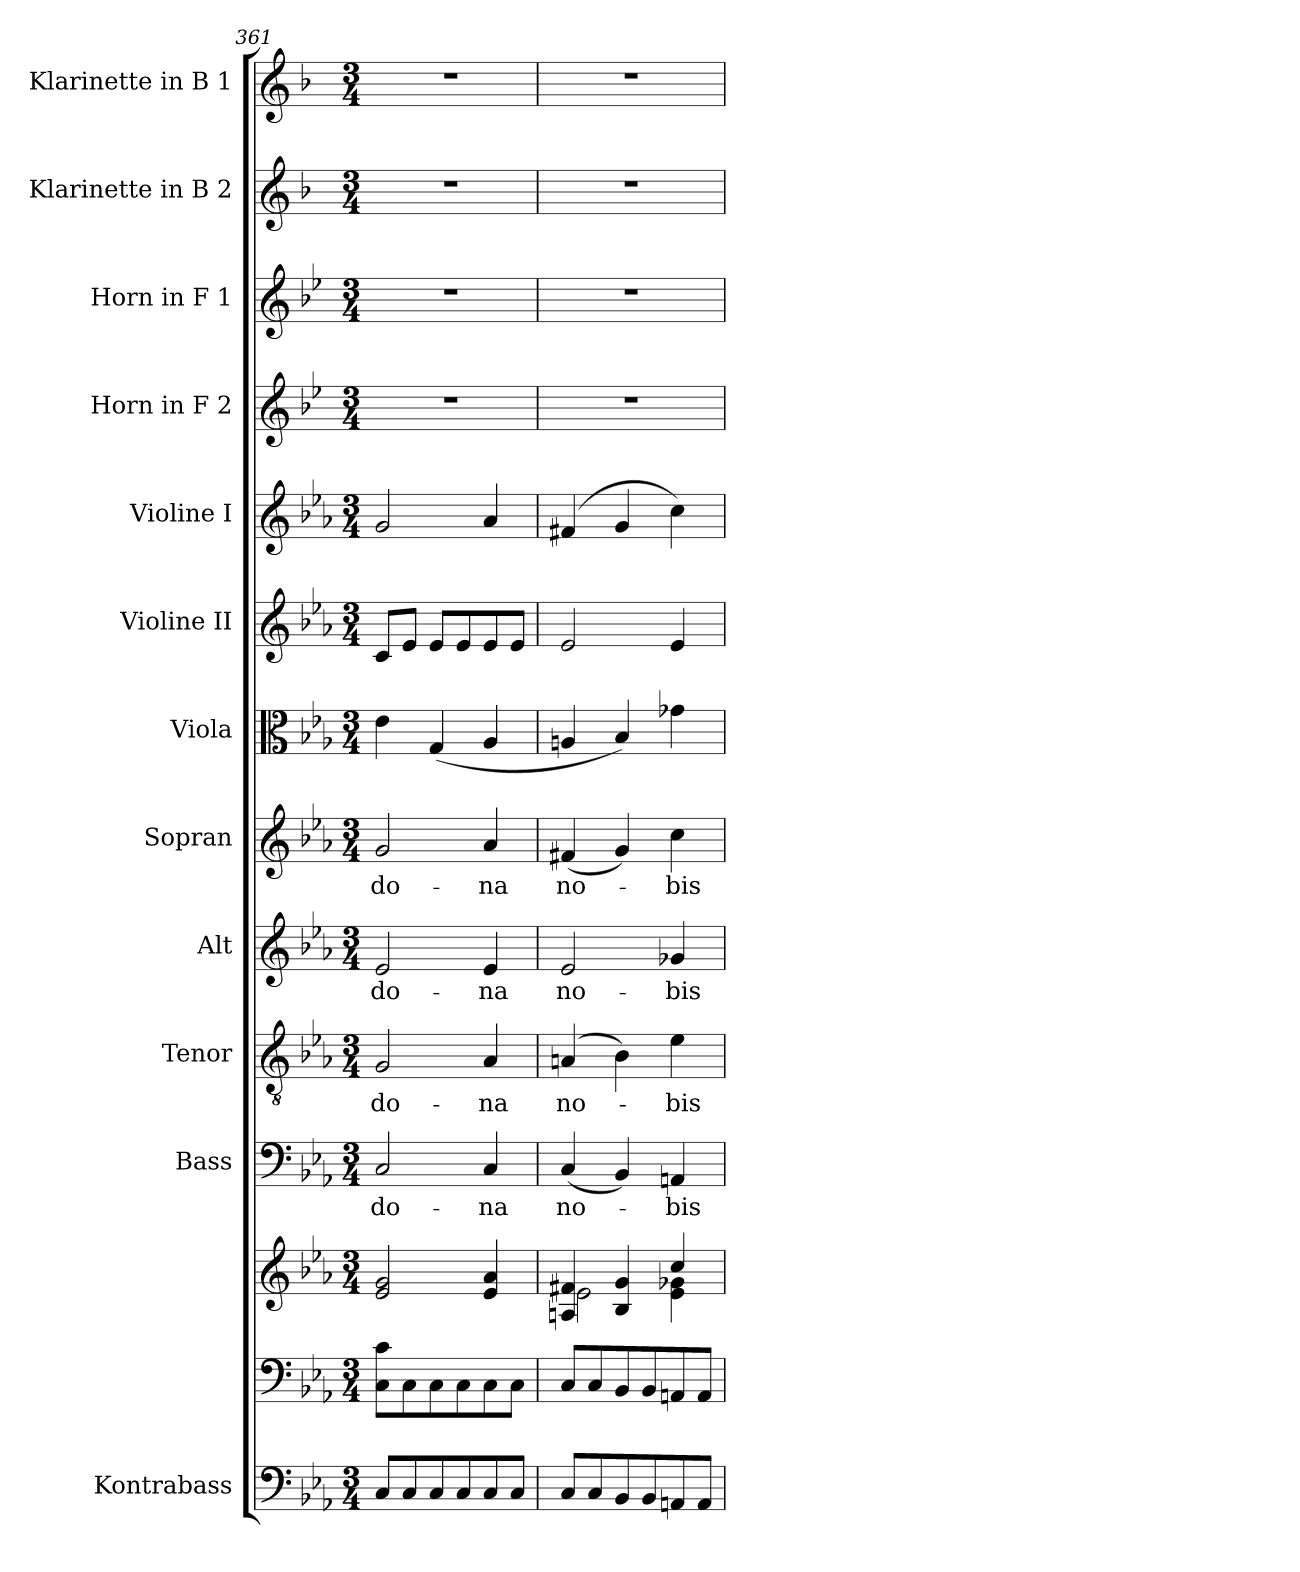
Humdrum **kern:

**kern	**kern	**kern	**kern	**text	**kern	**text	**kern	**text	**kern	**text	**kern	**kern	**kern	**kern	**kern	**kern	**kern
*part13	*part12	*part12	*part11	*part11	*part10	*part10	*part9	*part9	*part8	*part8	*part7	*part6	*part5	*part4	*part3	*part2	*part1
*staff14	*staff13	*staff12	*staff11	*staff11	*staff10	*staff10	*staff9	*staff9	*staff8	*staff8	*staff7	*staff6	*staff5	*staff4	*staff3	*staff2	*staff1
*I"Kontrabass	*	*	*I"Bass	*	*I"Tenor	*	*I"Alt	*	*I"Sopran	*	*I"Viola	*I"Violine II	*I"Violine I	*I"Horn in F 2	*I"Horn in F 1	*I"Klarinette in B 2	*I"Klarinette in B 1
*I'Kb.	*	*	*I'B	*	*I'T	*	*I'A	*	*I'S	*	*I'Vla.	*I'Vl. II	*I'Vl. I	*I'Hrn. 2	*I'Hrn. 1	*	*
*clefF4	*clefF4	*clefG2	*clefF4	*	*clefGv2	*	*clefG2	*	*clefG2	*	*clefC3	*clefG2	*clefG2	*clefG2	*clefG2	*clefG2	*clefG2
*ITrd7c12	*	*	*	*	*	*	*	*	*	*	*	*	*	*ITrd4c7	*ITrd4c7	*ITrd1c2	*ITrd1c2
*k[b-e-a-]	*k[b-e-a-]	*k[b-e-a-]	*k[b-e-a-]	*	*k[b-e-a-]	*	*k[b-e-a-]	*	*k[b-e-a-]	*	*k[b-e-a-]	*k[b-e-a-]	*k[b-e-a-]	*k[b-e-a-]	*k[b-e-a-]	*k[b-e-a-]	*k[b-e-a-]
*E-:	*E-:	*E-:	*E-:	*	*E-:	*	*E-:	*	*E-:	*	*E-:	*E-:	*E-:	*E-:	*E-:	*E-:	*E-:
*M3/4	*M3/4	*M3/4	*M3/4	*	*M3/4	*	*M3/4	*	*M3/4	*	*M3/4	*M3/4	*M3/4	*M3/4	*M3/4	*M3/4	*M3/4
=361	=361	=361	=361	=361	=361	=361	=361	=361	=361	=361	=361	=361	=361	=361	=361	=361	=361
!	!	!	!	!LO:LY:b	!	!LO:LY:b	!	!LO:LY:b	!	!LO:LY:b	!	!	!	!	!	!	!
8CC/L	8C\ 8c\L	2e-/ 2g/	2C/	do-	2G/	do-	2e-/	do-	2g/	do-	4e-\	8c/L	2g/	2.r	2.r	2.r	2.r
8CC/	8C\	.	.	.	.	.	.	.	.	.	.	8e-/J	.	.	.	.	.
8CC/	8C\	.	.	.	.	.	.	.	.	.	(<4G/	8e-/L	.	.	.	.	.
8CC/	8C\	.	.	.	.	.	.	.	.	.	.	8e-/	.	.	.	.	.
!	!	!	!	!LO:LY:b	!	!LO:LY:b	!	!LO:LY:b	!	!LO:LY:b	!	!	!	!	!	!	!
8CC/	8C\	4e-/ 4a-/	4C/	-na	4A-/	-na	4e-/	-na	4a-/	-na	4A-/	8e-/	4a-/	.	.	.	.
8CC/J	8C\J	.	.	.	.	.	.	.	.	.	.	8e-/J	.	.	.	.	.
=362	=362	=362	=362	=362	=362	=362	=362	=362	=362	=362	=362	=362	=362	=362	=362	=362	=362
*	*	*^	*	*	*	*	*	*	*	*	*	*	*	*	*	*	*
!	!	!	!	!	!LO:LY:b	!	!LO:LY:b	!	!LO:LY:b	!	!LO:LY:b	!	!	!	!	!	!	!
8CC/L	8C/L	4An/ 4f#X/	2e-\	(<4C/	no-	(4An/	no-	2e-/	no-	(<4f#X/	no-	4An/	2e-/	(<4f#X/	2.r	2.r	2.r	2.r
8CC/	8C/	.	.	.	.	.	.	.	.	.	.	.	.	.	.	.	.	.
8BBB-/	8BB-/	4B-/ 4g/	.	4BB-/)	.	4B-\)	.	.	.	4g/)	.	4B-/)	.	4g/	.	.	.	.
8BBB-/	8BB-/	.	.	.	.	.	.	.	.	.	.	.	.	.	.	.	.	.
!	!	!	!	!	!LO:LY:b	!	!LO:LY:b	!	!LO:LY:b	!	!LO:LY:b	!	!	!	!	!	!	!
8AAAn/	8AAn/	4cc/	4e-\ 4g-X\	4AAn/	-bis	4e-\	-bis	4g-X/	-bis	4cc\	-bis	4g-X\	4e-/	4cc\)	.	.	.	.
8AAA/J	8AA/J	.	.	.	.	.	.	.	.	.	.	.	.	.	.	.	.	.
*	*	*v	*v	*	*	*	*	*	*	*	*	*	*	*	*	*	*	*
=	=	=	=	=	=	=	=	=	=	=	=	=	=	=	=	=	=
*-	*-	*-	*-	*-	*-	*-	*-	*-	*-	*-	*-	*-	*-	*-	*-	*-	*-
